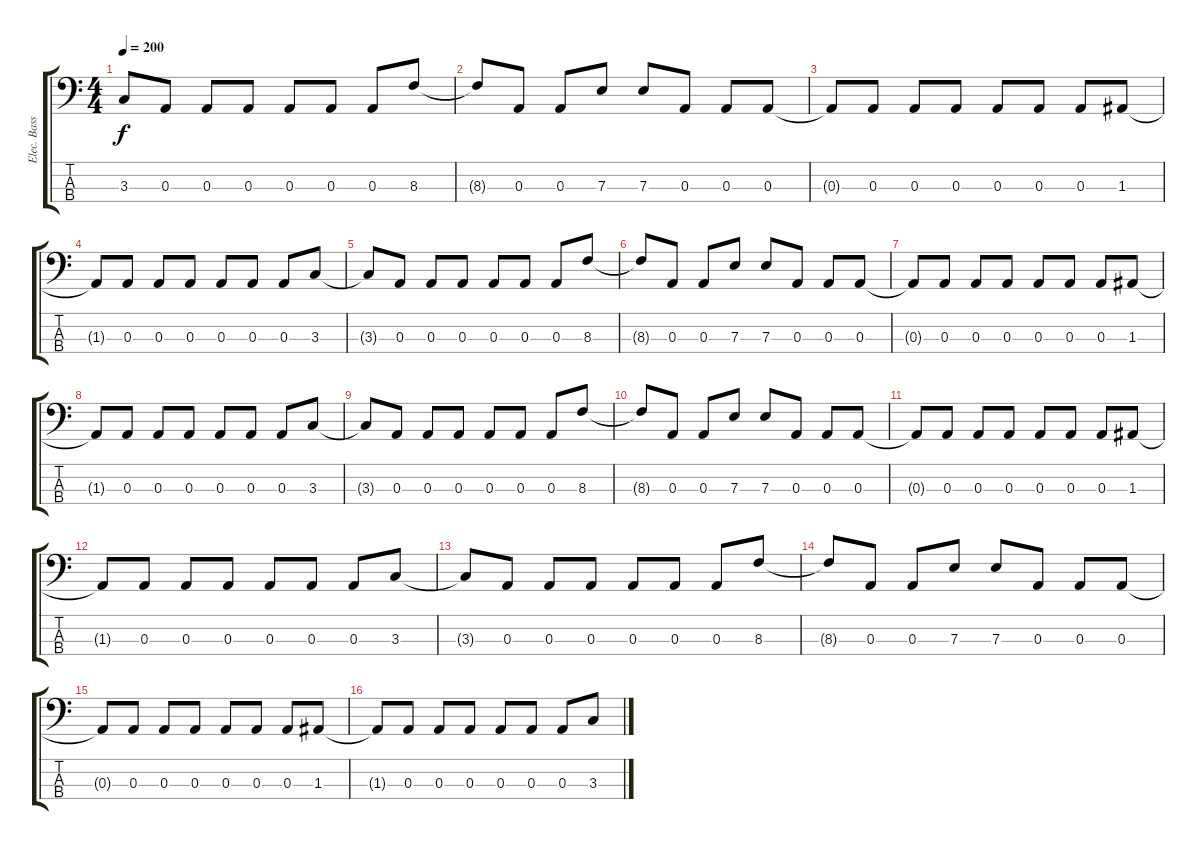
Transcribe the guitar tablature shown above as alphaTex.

\track ("Elec. Bass" "Elec. Bass") {instrument electricbasspick}
\staff {score tabs}
\tuning (G2 D2 A1 E1) {hide}
\ts (4 4)
\tempo 200
\clef f4
\ks c
3.3{t}.8{dy f} 0.3.8 0.3.8 0.3.8 0.3.8 0.3.8 0.3.8 8.3.8 |
8.3{t}.8 0.3.8 0.3.8 7.3.8 7.3.8 0.3.8 0.3.8 0.3.8 |
0.3{t}.8 0.3.8 0.3.8 0.3.8 0.3.8 0.3.8 0.3.8 1.3.8 |
1.3{t}.8 0.3.8 0.3.8 0.3.8 0.3.8 0.3.8 0.3.8 3.3.8 |
3.3{t}.8 0.3.8 0.3.8 0.3.8 0.3.8 0.3.8 0.3.8 8.3.8 |
8.3{t}.8 0.3.8 0.3.8 7.3.8 7.3.8 0.3.8 0.3.8 0.3.8 |
0.3{t}.8 0.3.8 0.3.8 0.3.8 0.3.8 0.3.8 0.3.8 1.3.8 |
1.3{t}.8 0.3.8 0.3.8 0.3.8 0.3.8 0.3.8 0.3.8 3.3.8 |
3.3{t}.8 0.3.8 0.3.8 0.3.8 0.3.8 0.3.8 0.3.8 8.3.8 |
8.3{t}.8 0.3.8 0.3.8 7.3.8 7.3.8 0.3.8 0.3.8 0.3.8 |
0.3{t}.8 0.3.8 0.3.8 0.3.8 0.3.8 0.3.8 0.3.8 1.3.8 |
1.3{t}.8 0.3.8 0.3.8 0.3.8 0.3.8 0.3.8 0.3.8 3.3.8 |
3.3{t}.8 0.3.8 0.3.8 0.3.8 0.3.8 0.3.8 0.3.8 8.3.8 |
8.3{t}.8 0.3.8 0.3.8 7.3.8 7.3.8 0.3.8 0.3.8 0.3.8 |
0.3{t}.8 0.3.8 0.3.8 0.3.8 0.3.8 0.3.8 0.3.8 1.3.8 |
1.3{t}.8 0.3.8 0.3.8 0.3.8 0.3.8 0.3.8 0.3.8 3.3.8
